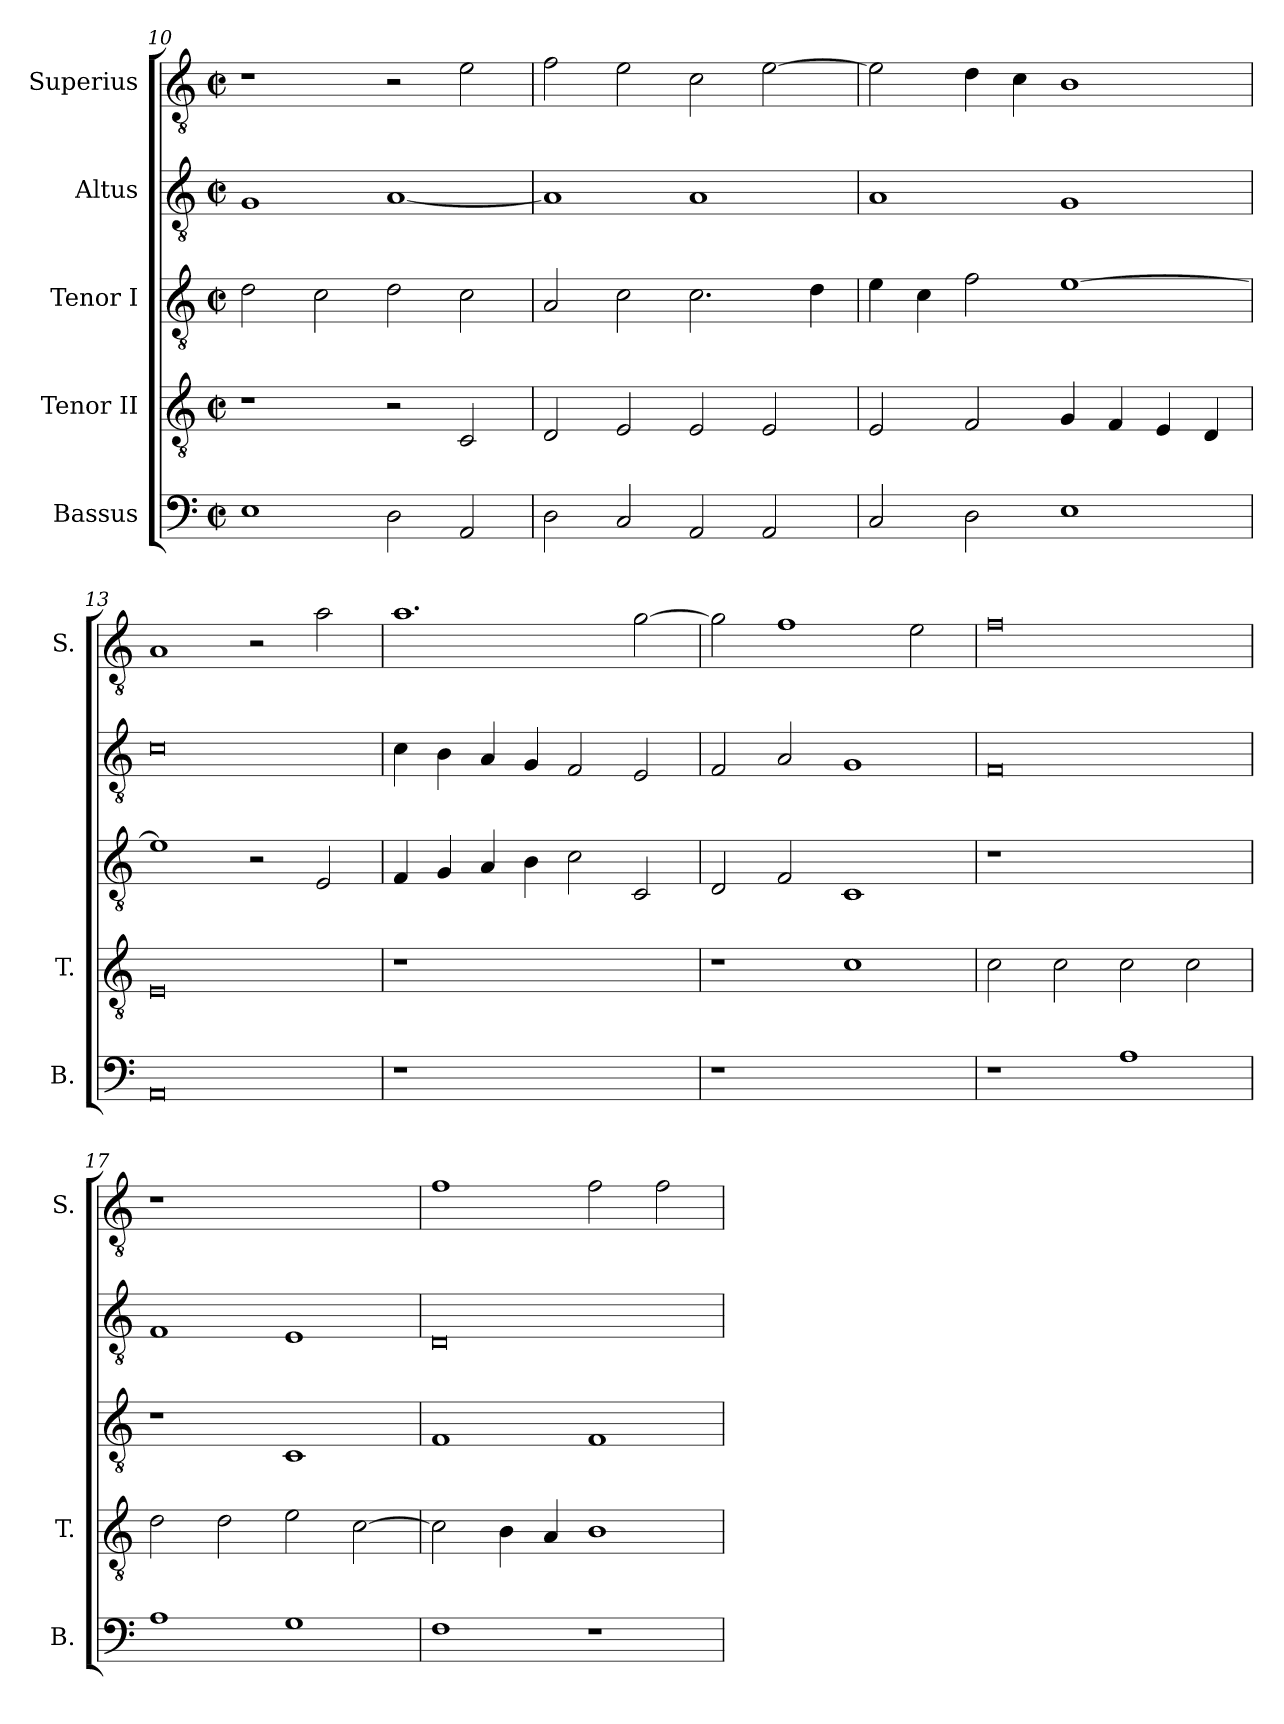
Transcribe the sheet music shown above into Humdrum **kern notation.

**kern	**kern	**kern	**kern	**kern
*part5	*part4	*part3	*part2	*part1
*staff5	*staff4	*staff3	*staff2	*staff1
*I"Bassus	*I"Tenor II	*I"Tenor I	*I"Altus	*I"Superius
*I'B.	*I'T.	*	*	*I'S.
!!LO:PB:g=z
*clefF4	*clefGv2	*clefGv2	*clefGv2	*clefGv2
*	*ITrd7c12	*ITrd7c12	*ITrd7c12	*ITrd7c12
*k[]	*k[]	*k[]	*k[]	*k[]
*C:	*C:	*C:	*C:	*C:
*M2/2	*M2/2	*M2/2	*M2/2	*M2/2
*met(c|)	*met(c|)	*met(c|)	*met(c|)	*met(c|)
=10	=10	=10	=10	=10
1Ei	1r	2Di\	1GGi	1r
.	.	2Ci\	.	.
2Di\	2r	2Di\	[<1AAi	2r
2AAi/	2CCi/	2Ci\	.	2Ei\
=11	=11	=11	=11	=11
2Di\	2DDi/	2AAi/	1AAi]	2Fi\
2Ci/	2EEi/	2Ci\	.	2Ei\
2AAi/	2EEi/	2.Ci\	1AAi	2Ci\
2AAi/	2EEi/	.	.	[>2Ei\
.	.	4Di\	.	.
=12	=12	=12	=12	=12
2Ci/	2EEi/	4Ei\	1AAi	2Ei\]
.	.	4Ci\	.	.
2Di\	2FFi/	2Fi\	.	4Di\
.	.	.	.	4Ci\
1Ei	4GGi/	[>1Ei	1GGi	1BBi
.	4FFi/	.	.	.
.	4EEi/	.	.	.
.	4DDi/	.	.	.
=13	=13	=13	=13	=13
0AAi	0EEi	1Ei]	0Ci	1AAi
.	.	2r	.	2r
.	.	2EEi/	.	2Ai\
=14	=14	=14	=14	=14
!LO:N:vis=1	!LO:N:vis=1	!	!	!
1r	1r	4FFi/	4Ci\	1.Ai
.	.	4GGi/	4BBi\	.
.	.	4AAi/	4AAi/	.
.	.	4BBi\	4GGi/	.
1ryy	1ryy	2Ci\	2FFi/	.
.	.	2CCi/	2EEi/	[>2Gi\
!!LO:LB:g=z
=15	=15	=15	=15	=15
!LO:N:vis=1	!	!	!	!
1r	1r	2DDi/	2FFi/	2Gi\]
.	.	2FFi/	2AAi/	1Fi
1ryy	1Ci	1CCi	1GGi	.
.	.	.	.	2Ei\
=16	=16	=16	=16	=16
!	!	!LO:N:vis=1	!	!
1r	2Ci\	1r	0FFi	0Fi
.	2Ci\	.	.	.
1Ai	2Ci\	1ryy	.	.
.	2Ci\	.	.	.
=17	=17	=17	=17	=17
!	!	!	!	!LO:N:vis=1
1Ai	2Di\	1r	1FFi	1r
.	2Di\	.	.	.
1Gi	2Ei\	1CCi	1EEi	1ryy
.	[>2Ci\	.	.	.
=18	=18	=18	=18	=18
1Fi	2Ci\]	1FFi	0DDi	1Fi
.	4BBi\	.	.	.
.	4AAi/	.	.	.
1r	1BBi	1FFi	.	2Fi\
.	.	.	.	2Fi\
=	=	=	=	=
*-	*-	*-	*-	*-
